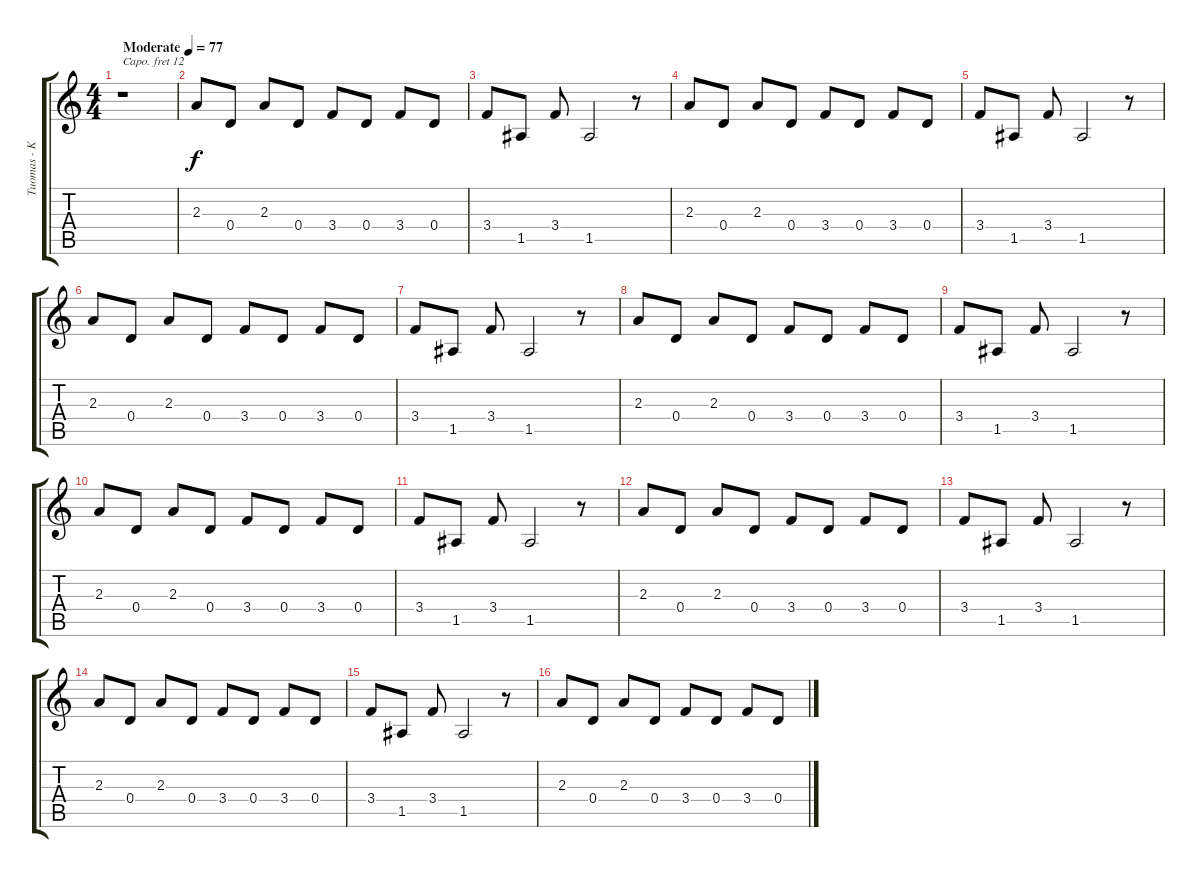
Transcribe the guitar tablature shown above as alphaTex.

\track ("Tuomas - Keyboards" "Tuomas - K") {instrument fx5brightness}
\staff {score tabs}
\capo 12
\tuning (E4 B3 G3 D3 A2 E2) {hide}
\ts (4 4)
\tempo (77 "Moderate")
\clef g2
\ks c
r.1{dy f instrument fx5brightness} |
2.3.8 0.4.8 2.3.8 0.4.8 3.4.8 0.4.8 3.4.8 0.4.8 |
3.4.8 1.5.8 3.4.8 1.5.2 r.8 |
2.3.8 0.4.8 2.3.8 0.4.8 3.4.8 0.4.8 3.4.8 0.4.8 |
3.4.8 1.5.8 3.4.8 1.5.2 r.8 |
2.3.8 0.4.8 2.3.8 0.4.8 3.4.8 0.4.8 3.4.8 0.4.8 |
3.4.8 1.5.8 3.4.8 1.5.2 r.8 |
2.3.8 0.4.8 2.3.8 0.4.8 3.4.8 0.4.8 3.4.8 0.4.8 |
3.4.8 1.5.8 3.4.8 1.5.2 r.8 |
2.3.8 0.4.8 2.3.8 0.4.8 3.4.8 0.4.8 3.4.8 0.4.8 |
3.4.8 1.5.8 3.4.8 1.5.2 r.8 |
2.3.8 0.4.8 2.3.8 0.4.8 3.4.8 0.4.8 3.4.8 0.4.8 |
3.4.8 1.5.8 3.4.8 1.5.2 r.8 |
2.3.8 0.4.8 2.3.8 0.4.8 3.4.8 0.4.8 3.4.8 0.4.8 |
3.4.8 1.5.8 3.4.8 1.5.2 r.8 |
2.3.8 0.4.8 2.3.8 0.4.8 3.4.8 0.4.8 3.4.8 0.4.8
